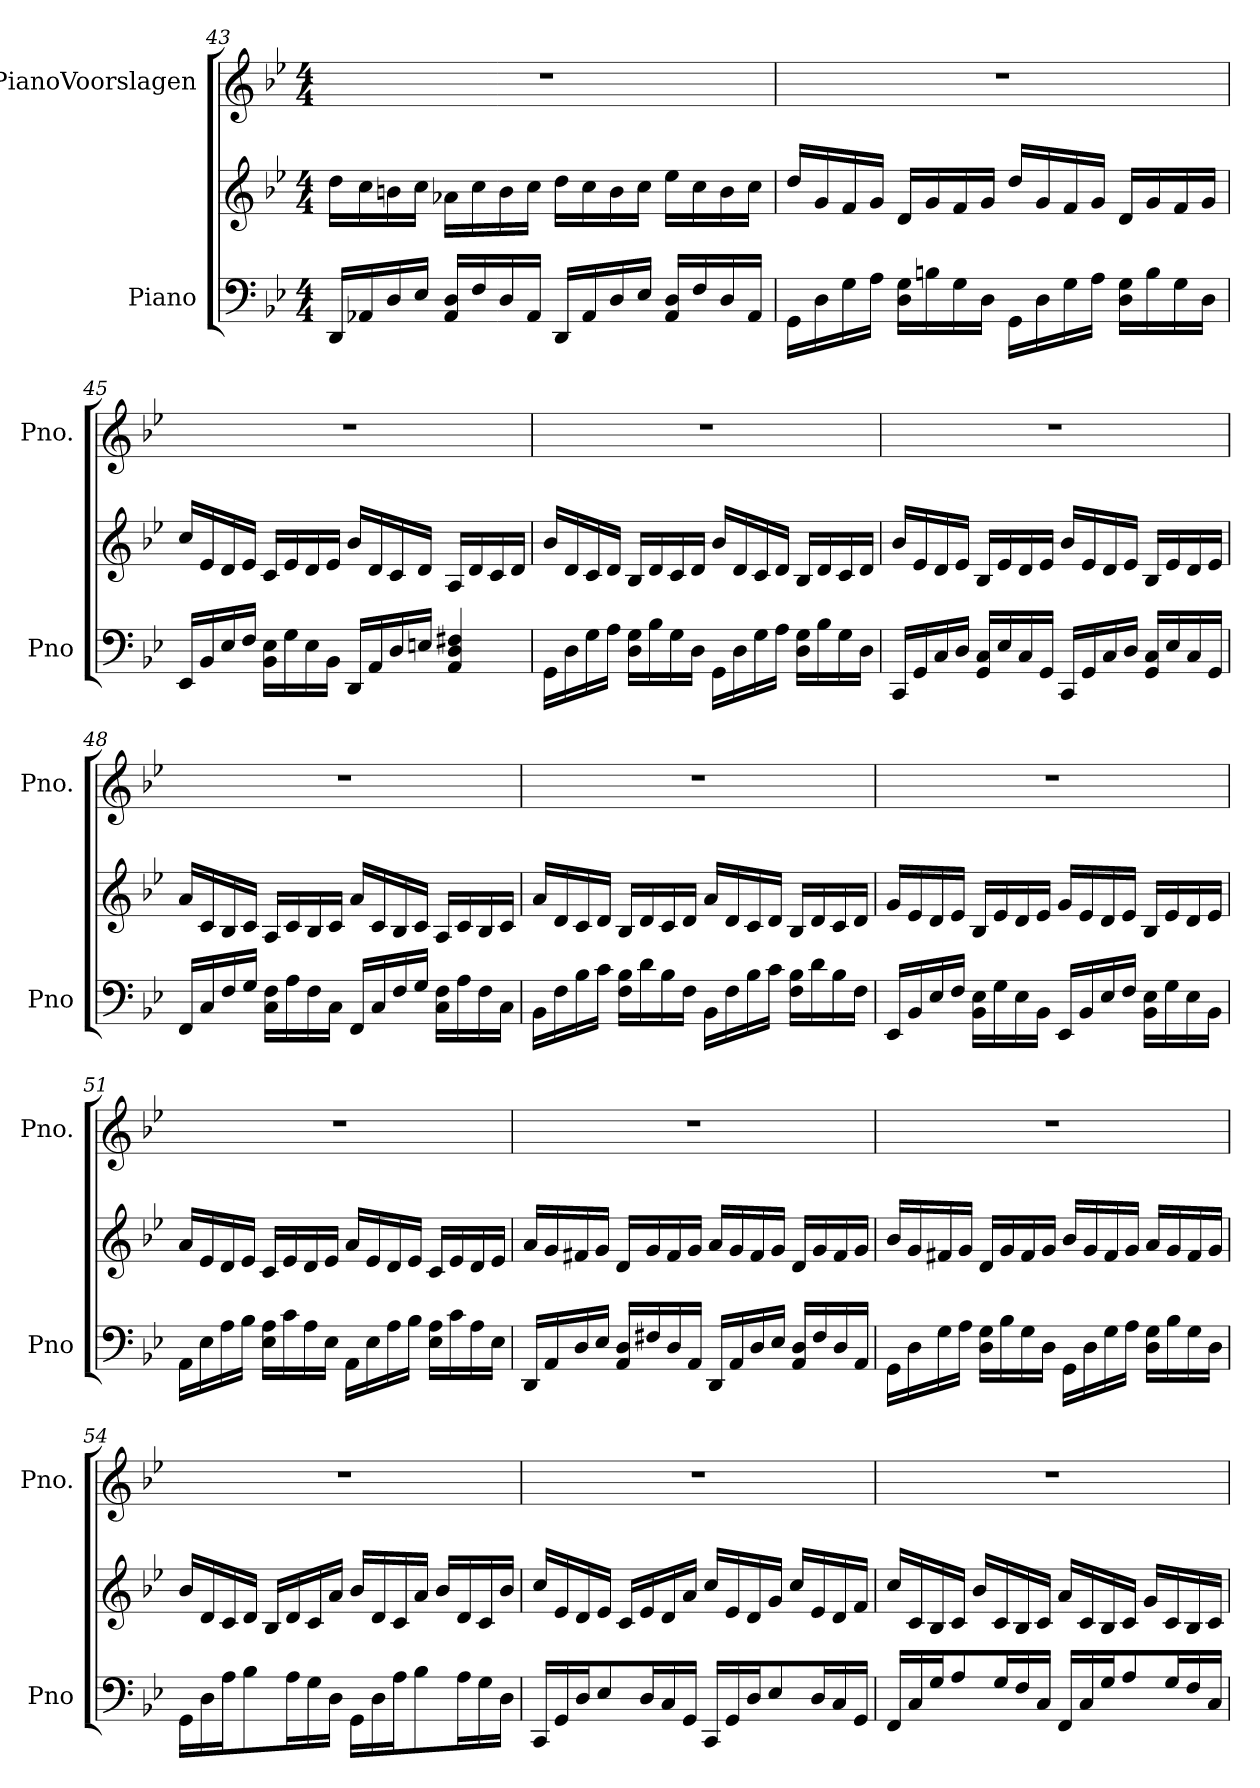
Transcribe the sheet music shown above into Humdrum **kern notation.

**kern	**kern	**kern
*part2	*part2	*part1
*staff3	*staff2	*staff1
*I"Piano	*	*I"PianoVoorslagen
*I'Pno	*	*I'Pno.
*clefF4	*clefG2	*clefG2
*k[b-e-]	*k[b-e-]	*k[b-e-]
*M4/4	*M4/4	*M4/4
=43	=43	=43
16DD/LL	16dd\LL	1r
16AA-X/	16cc\	.
16D/	16bn\	.
16E-/JJ	16cc\JJ	.
16AA-/ 16D/LL	16a-X\LL	.
16F/	16cc\	.
16D/	16b\	.
16AA-/JJ	16cc\JJ	.
16DD/LL	16dd\LL	.
16AA-/	16cc\	.
16D/	16b\	.
16E-/JJ	16cc\JJ	.
16AA-/ 16D/LL	16ee-\LL	.
16F/	16cc\	.
16D/	16b\	.
16AA-/JJ	16cc\JJ	.
!!LO:LB:g=z
=44	=44	=44
16GG\LL	16dd/LL	1r
16D\	16g/	.
16G\	16f/	.
16A\JJ	16g/JJ	.
16D\ 16G\LL	16d/LL	.
16Bn\	16g/	.
16G\	16f/	.
16D\JJ	16g/JJ	.
16GG\LL	16dd/LL	.
16D\	16g/	.
16G\	16f/	.
16A\JJ	16g/JJ	.
16D\ 16G\LL	16d/LL	.
16B\	16g/	.
16G\	16f/	.
16D\JJ	16g/JJ	.
=45	=45	=45
16EE-/LL	16cc/LL	1r
16BB-/	16e-/	.
16E-/	16d/	.
16F/JJ	16e-/JJ	.
16BB-\ 16E-\LL	16c/LL	.
16G\	16e-/	.
16E-\	16d/	.
16BB-\JJ	16e-/JJ	.
16DD/LL	16b-/LL	.
16AA/	16d/	.
16D/	16c/	.
16En/JJ	16d/JJ	.
4AA/ 4D/ 4F#X/	16A/LL	.
.	16d/	.
.	16c/	.
.	16d/JJ	.
=46	=46	=46
16GG\LL	16b-/LL	1r
16D\	16d/	.
16G\	16c/	.
16A\JJ	16d/JJ	.
16D\ 16G\LL	16B-/LL	.
16B-\	16d/	.
16G\	16c/	.
16D\JJ	16d/JJ	.
16GG\LL	16b-/LL	.
16D\	16d/	.
16G\	16c/	.
16A\JJ	16d/JJ	.
16D\ 16G\LL	16B-/LL	.
16B-\	16d/	.
16G\	16c/	.
16D\JJ	16d/JJ	.
!!LO:LB:g=z
=47	=47	=47
16CC/LL	16b-/LL	1r
16GG/	16e-/	.
16C/	16d/	.
16D/JJ	16e-/JJ	.
16GG/ 16C/LL	16B-/LL	.
16E-/	16e-/	.
16C/	16d/	.
16GG/JJ	16e-/JJ	.
16CC/LL	16b-/LL	.
16GG/	16e-/	.
16C/	16d/	.
16D/JJ	16e-/JJ	.
16GG/ 16C/LL	16B-/LL	.
16E-/	16e-/	.
16C/	16d/	.
16GG/JJ	16e-/JJ	.
=48	=48	=48
16FF/LL	16a/LL	1r
16C/	16c/	.
16F/	16B-/	.
16G/JJ	16c/JJ	.
16C\ 16F\LL	16A/LL	.
16A\	16c/	.
16F\	16B-/	.
16C\JJ	16c/JJ	.
16FF/LL	16a/LL	.
16C/	16c/	.
16F/	16B-/	.
16G/JJ	16c/JJ	.
16C\ 16F\LL	16A/LL	.
16A\	16c/	.
16F\	16B-/	.
16C\JJ	16c/JJ	.
=49	=49	=49
16BB-\LL	16a/LL	1r
16F\	16d/	.
16B-\	16c/	.
16c\JJ	16d/JJ	.
16F\ 16B-\LL	16B-/LL	.
16d\	16d/	.
16B-\	16c/	.
16F\JJ	16d/JJ	.
16BB-\LL	16a/LL	.
16F\	16d/	.
16B-\	16c/	.
16c\JJ	16d/JJ	.
16F\ 16B-\LL	16B-/LL	.
16d\	16d/	.
16B-\	16c/	.
16F\JJ	16d/JJ	.
!!LO:LB:g=z
=50	=50	=50
16EE-/LL	16g/LL	1r
16BB-/	16e-/	.
16E-/	16d/	.
16F/JJ	16e-/JJ	.
16BB-\ 16E-\LL	16B-/LL	.
16G\	16e-/	.
16E-\	16d/	.
16BB-\JJ	16e-/JJ	.
16EE-/LL	16g/LL	.
16BB-/	16e-/	.
16E-/	16d/	.
16F/JJ	16e-/JJ	.
16BB-\ 16E-\LL	16B-/LL	.
16G\	16e-/	.
16E-\	16d/	.
16BB-\JJ	16e-/JJ	.
=51	=51	=51
16AA\LL	16a/LL	1r
16E-\	16e-/	.
16A\	16d/	.
16B-\JJ	16e-/JJ	.
16E-\ 16A\LL	16c/LL	.
16c\	16e-/	.
16A\	16d/	.
16E-\JJ	16e-/JJ	.
16AA\LL	16a/LL	.
16E-\	16e-/	.
16A\	16d/	.
16B-\JJ	16e-/JJ	.
16E-\ 16A\LL	16c/LL	.
16c\	16e-/	.
16A\	16d/	.
16E-\JJ	16e-/JJ	.
=52	=52	=52
16DD/LL	16a/LL	1r
16AA/	16g/	.
16D/	16f#X/	.
16E-/JJ	16g/JJ	.
16AA/ 16D/LL	16d/LL	.
16F#X/	16g/	.
16D/	16f#/	.
16AA/JJ	16g/JJ	.
16DD/LL	16a/LL	.
16AA/	16g/	.
16D/	16f#/	.
16E-/JJ	16g/JJ	.
16AA/ 16D/LL	16d/LL	.
16F#/	16g/	.
16D/	16f#/	.
16AA/JJ	16g/JJ	.
!!LO:LB:g=z
=53	=53	=53
16GG\LL	16b-/LL	1r
16D\	16g/	.
16G\	16f#X/	.
16A\JJ	16g/JJ	.
16D\ 16G\LL	16d/LL	.
16B-\	16g/	.
16G\	16f#/	.
16D\JJ	16g/JJ	.
16GG\LL	16b-/LL	.
16D\	16g/	.
16G\	16f#/	.
16A\JJ	16g/JJ	.
16D\ 16G\LL	16a/LL	.
16B-\	16g/	.
16G\	16f#/	.
16D\JJ	16g/JJ	.
=54	=54	=54
16GG\LL	16b-/LL	1r
16D\	16d/	.
16A\J	16c/	.
8B-\	16d/JJ	.
.	16B-/LL	.
16A\L	16d/	.
16G\	16c/	.
16D\JJ	16a/JJ	.
16GG\LL	16b-/LL	.
16D\	16d/	.
16A\J	16c/	.
8B-\	16a/JJ	.
.	16b-/LL	.
16A\L	16d/	.
16G\	16c/	.
16D\JJ	16b-/JJ	.
=55	=55	=55
16CC/LL	16cc/LL	1r
16GG/	16e-/	.
16D/J	16d/	.
8E-/	16e-/JJ	.
.	16c/LL	.
16D/L	16e-/	.
16C/	16d/	.
16GG/JJ	16a/JJ	.
16CC/LL	16cc/LL	.
16GG/	16e-/	.
16D/J	16d/	.
8E-/	16g/JJ	.
.	16cc/LL	.
16D/L	16e-/	.
16C/	16d/	.
16GG/JJ	16f/JJ	.
!!LO:LB:g=z
=56	=56	=56
16FF/LL	16cc/LL	1r
16C/	16c/	.
16G/J	16B-/	.
8A/	16c/JJ	.
.	16b-/LL	.
16G/L	16c/	.
16F/	16B-/	.
16C/JJ	16c/JJ	.
16FF/LL	16a/LL	.
16C/	16c/	.
16G/J	16B-/	.
8A/	16c/JJ	.
.	16g/LL	.
16G/L	16c/	.
16F/	16B-/	.
16C/JJ	16c/JJ	.
=	=	=
*-	*-	*-
